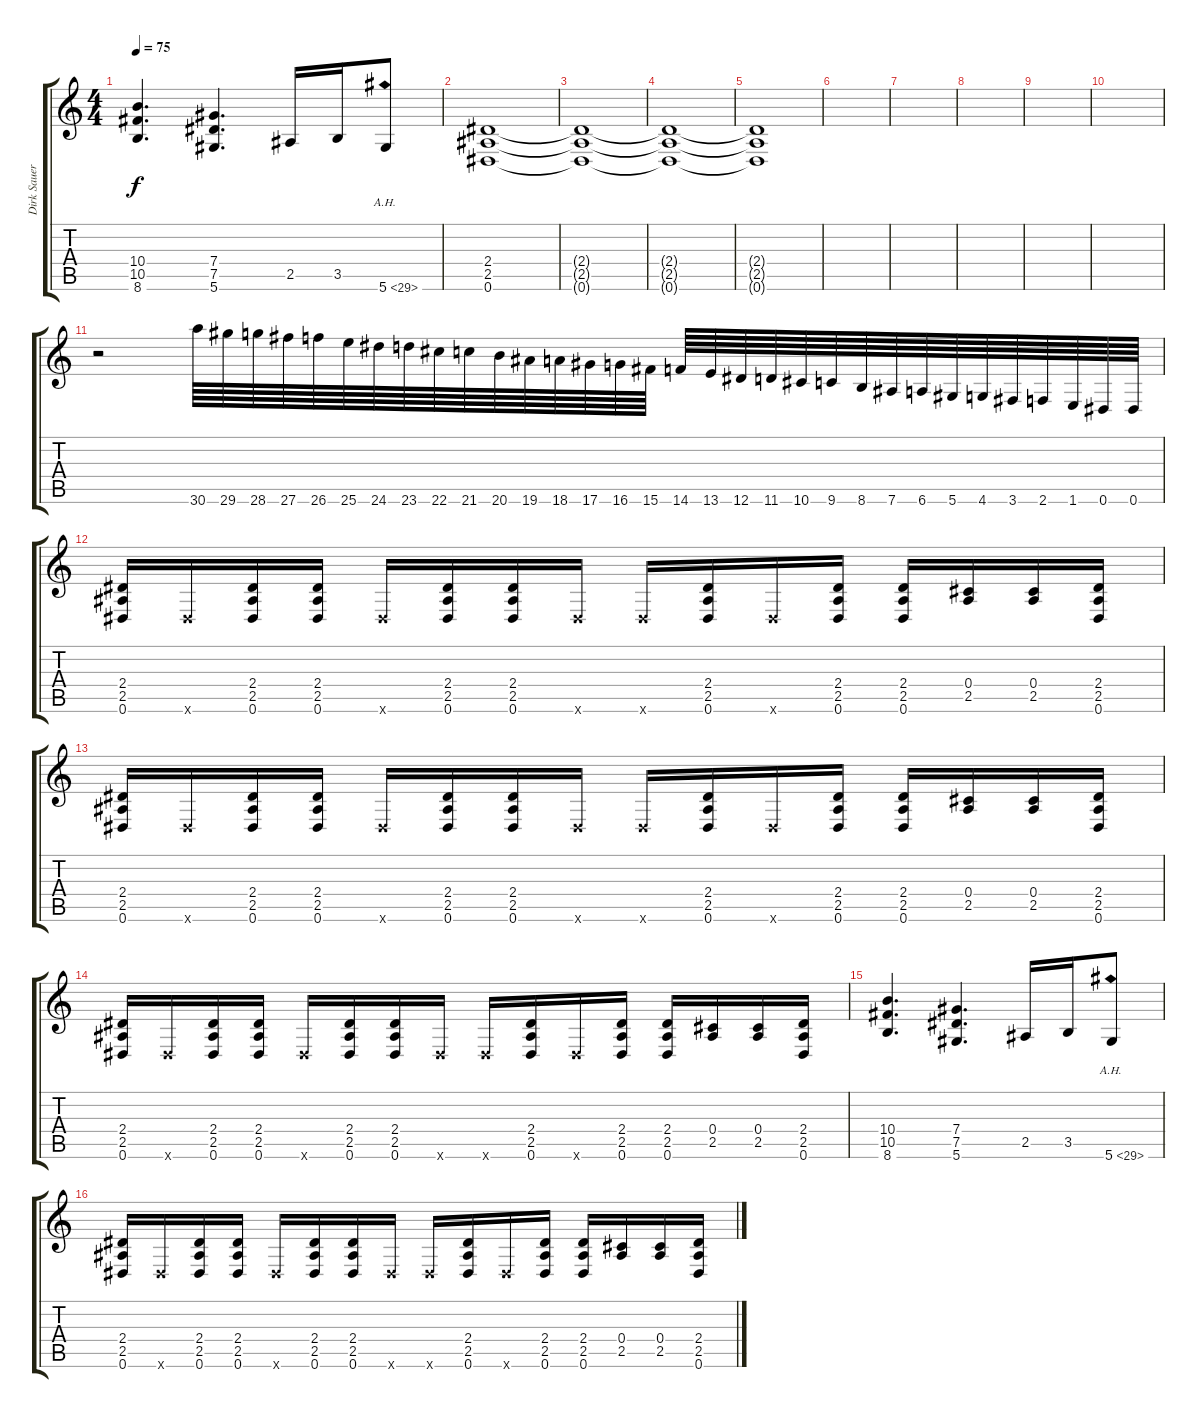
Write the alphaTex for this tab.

\track ("Dirk Sauer" "Dirk Sauer") {instrument distortionguitar}
\staff {score tabs}
\tuning (Eb4 Bb3 Gb3 Db3 Ab2 Eb2) {hide}
\ts (4 4)
\tempo 75
\clef g2
\ks c
(10.4 10.5 8.6).4{d dy f} (7.4 7.5 5.6).4{d} 2.5.16 3.5.16 5.6{ah 24}.8 |
(2.4 2.5 0.6).1 |
(2.4{t} 2.5{t} 0.6{t}).1 |
(2.4{t} 2.5{t} 0.6{t}).1 |
(2.4{t} 2.5{t} 0.6{t}).1 |
|
|
|
|
|
r.2 30.6.64 29.6.64 28.6.64 27.6.64 26.6.64 25.6.64 24.6.64 23.6.64 22.6.64 21.6.64 20.6.64 19.6.64 18.6.64 17.6.64 16.6.64 15.6.64 14.6.64 13.6.64 12.6.64 11.6.64 10.6.64 9.6.64 8.6.64 7.6.64 6.6.64 5.6.64 4.6.64 3.6.64 2.6.64 1.6.64 0.6.64 0.6.64 |
(2.4 2.5 0.6).16 0.6{x}.16 (2.4 2.5 0.6).16 (2.4 2.5 0.6).16 0.6{x}.16 (2.4 2.5 0.6).16 (2.4 2.5 0.6).16 0.6{x}.16 0.6{x}.16 (2.4 2.5 0.6).16 0.6{x}.16 (2.4 2.5 0.6).16 (2.4 2.5 0.6).16 (0.4 2.5).16 (0.4 2.5).16 (2.4 2.5 0.6).16 |
(2.4 2.5 0.6).16 0.6{x}.16 (2.4 2.5 0.6).16 (2.4 2.5 0.6).16 0.6{x}.16 (2.4 2.5 0.6).16 (2.4 2.5 0.6).16 0.6{x}.16 0.6{x}.16 (2.4 2.5 0.6).16 0.6{x}.16 (2.4 2.5 0.6).16 (2.4 2.5 0.6).16 (0.4 2.5).16 (0.4 2.5).16 (2.4 2.5 0.6).16 |
(2.4 2.5 0.6).16 0.6{x}.16 (2.4 2.5 0.6).16 (2.4 2.5 0.6).16 0.6{x}.16 (2.4 2.5 0.6).16 (2.4 2.5 0.6).16 0.6{x}.16 0.6{x}.16 (2.4 2.5 0.6).16 0.6{x}.16 (2.4 2.5 0.6).16 (2.4 2.5 0.6).16 (0.4 2.5).16 (0.4 2.5).16 (2.4 2.5 0.6).16 |
(10.4 10.5 8.6).4{d} (7.4 7.5 5.6).4{d} 2.5.16 3.5.16 5.6{ah 24}.8 |
(2.4 2.5 0.6).16 0.6{x}.16 (2.4 2.5 0.6).16 (2.4 2.5 0.6).16 0.6{x}.16 (2.4 2.5 0.6).16 (2.4 2.5 0.6).16 0.6{x}.16 0.6{x}.16 (2.4 2.5 0.6).16 0.6{x}.16 (2.4 2.5 0.6).16 (2.4 2.5 0.6).16 (0.4 2.5).16 (0.4 2.5).16 (2.4 2.5 0.6).16
